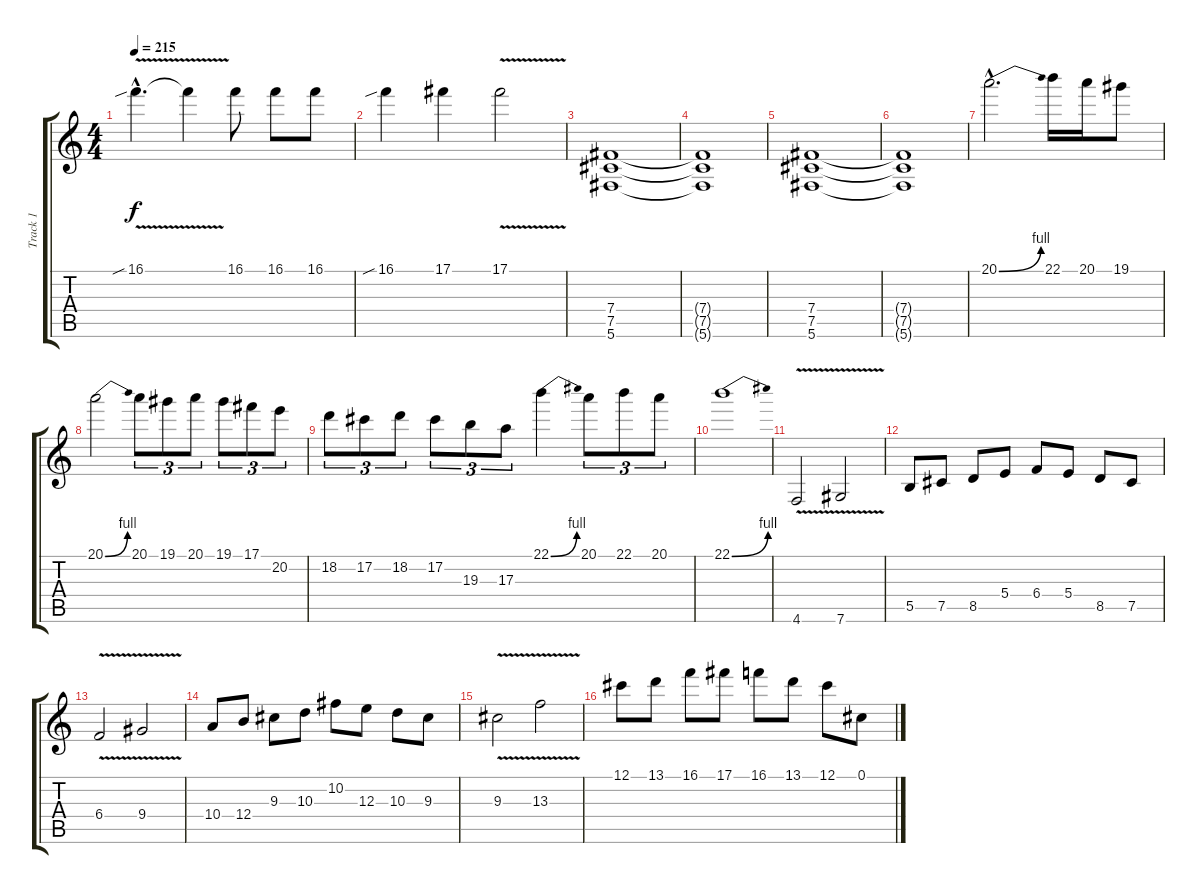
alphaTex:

\track ("Track 1" "Track 1") {instrument electricguitarclean}
\staff {score tabs}
\tuning (Db4 Ab3 E3 B2 Gb2 Db2) {hide}
\ts (4 4)
\tempo 215
\clef g2
\ks c
16.1{v sib hac}.4{d dy f} 16.1{t}.4 16.1.8 16.1.8 16.1.8 |
16.1{sib}.4 17.1.4 17.1{v}.2 |
(7.4 7.5 5.6).1 |
(7.4{t} 7.5{t} 5.6{t}).1 |
(7.4 7.5 5.6).1 |
(7.4{t} 7.5{t} 5.6{t}).1 |
20.1{be (bend 0 0 60 4) hac}.2{d} 22.1.16 20.1.16 19.1.8 |
20.1{be (bend 0 0 60 4)}.2 20.1.8{tu (3 2)} 19.1.8{tu (3 2)} 20.1.8{tu (3 2)} 19.1.8{tu (3 2)} 17.1.8{tu (3 2)} 20.2.8{tu (3 2)} |
18.2.8{tu (3 2)} 17.2.8{tu (3 2)} 18.2.8{tu (3 2)} 17.2.8{tu (3 2)} 19.3.8{tu (3 2)} 17.3.8{tu (3 2)} 22.1{be (bend 0 0 60 4)}.4 20.1.8{tu (3 2)} 22.1.8{tu (3 2)} 20.1.8{tu (3 2)} |
22.1{be (bend 0 0 60 4)}.1 |
4.6{v}.2 7.6{v}.2 |
5.5.8 7.5.8 8.5.8 5.4.8 6.4.8 5.4.8 8.5.8 7.5.8 |
6.4{v}.2 9.4{v}.2 |
10.4.8 12.4.8 9.3.8 10.3.8 10.2.8 12.3.8 10.3.8 9.3.8 |
9.3{v}.2 13.3{v}.2 |
12.1.8 13.1.8 16.1.8 17.1.8 16.1.8 13.1.8 12.1.8 0.1.8
